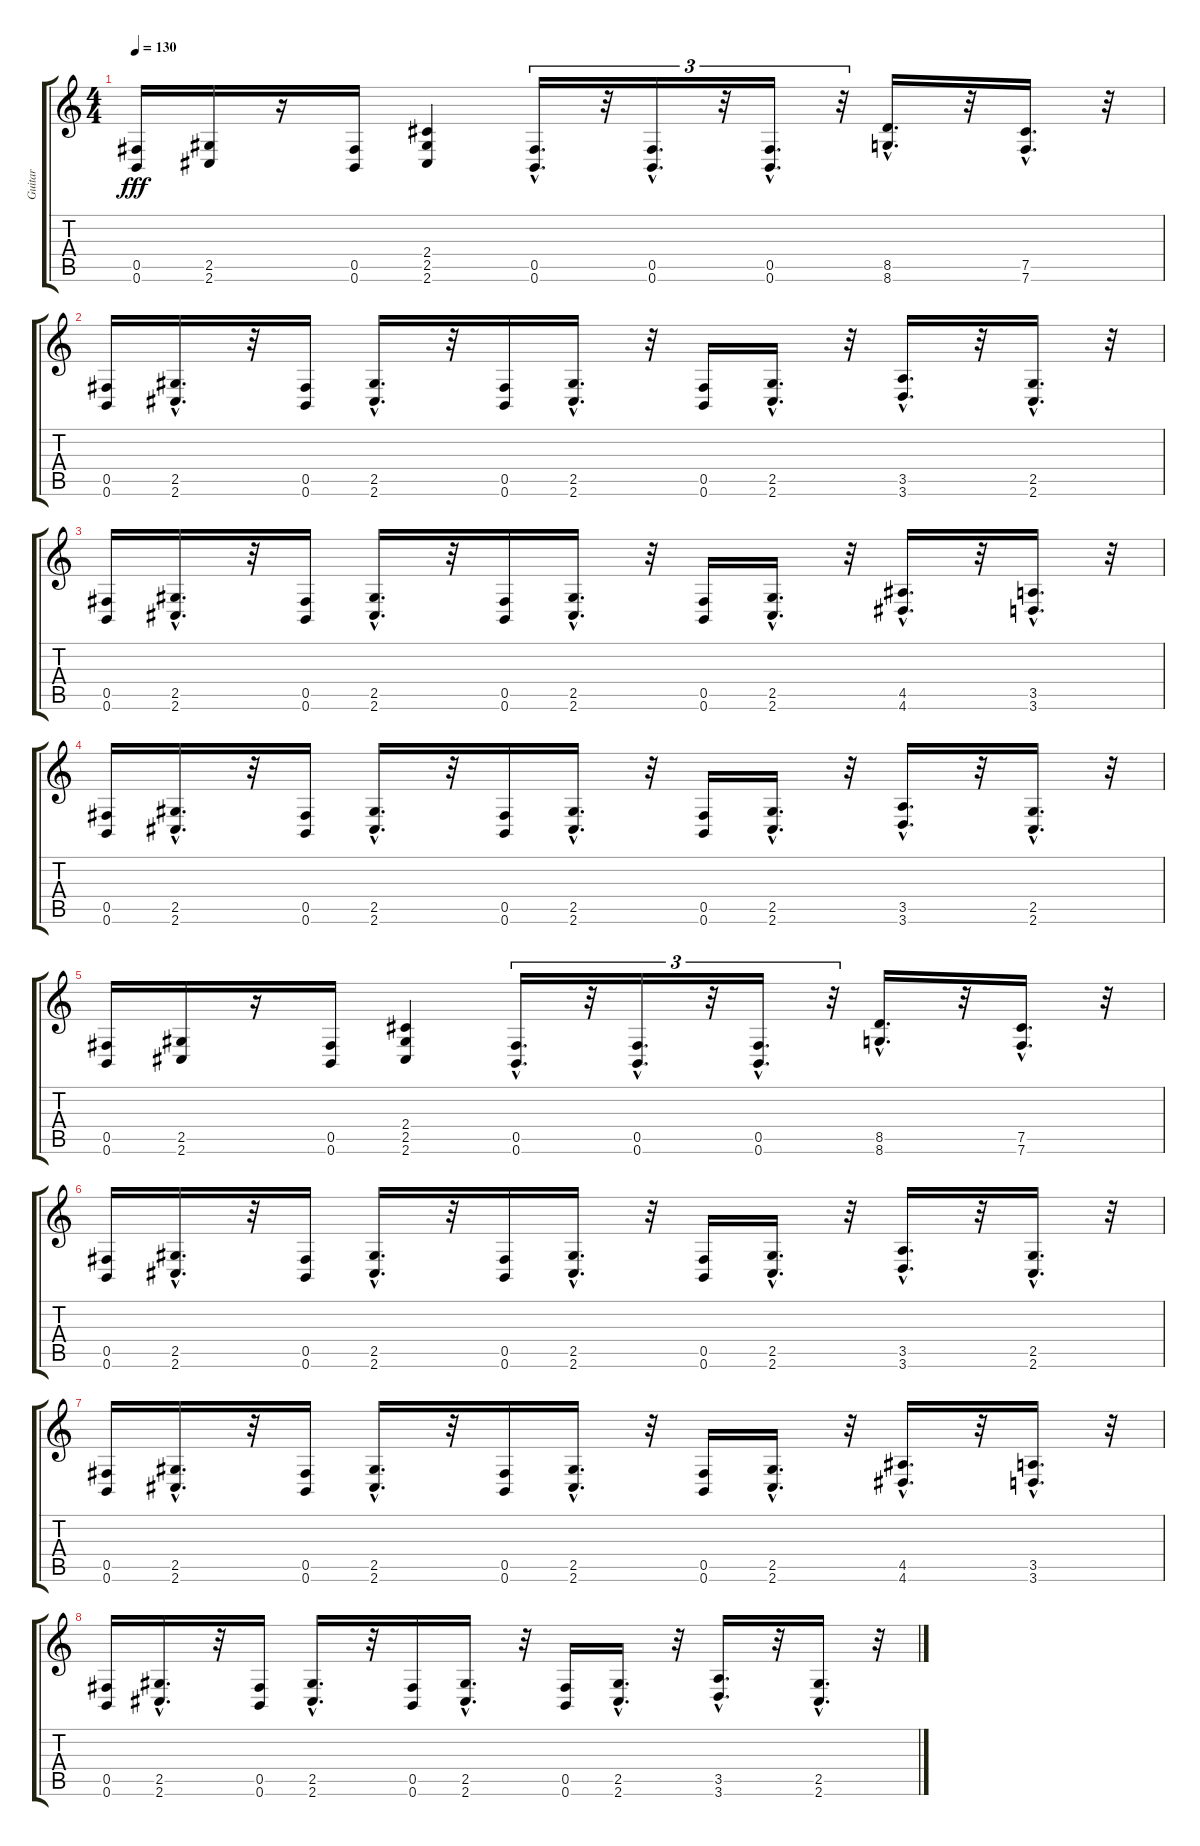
\track ("Guitar" "Guitar") {instrument distortionguitar}
\staff {score tabs}
\tuning (Db4 Ab3 E3 B2 Gb2 B1) {hide}
\ts (4 4)
\tempo 130
\clef g2
\ks c
(0.5 0.6).16{dy fff} (2.5 2.6).16 r.16 (0.5 0.6).16 (2.4 2.5 2.6).4 (0.5{hac} 0.6{hac}).16{d tu (3 2)} r.32{tu (3 2)} (0.5{hac} 0.6{hac}).16{d tu (3 2)} r.32{tu (3 2)} (0.5{hac} 0.6{hac}).16{d tu (3 2)} r.32{tu (3 2)} (8.5{hac} 8.6{hac}).16{d} r.32 (7.5{hac} 7.6{hac}).16{d} r.32 |
(0.5 0.6).16 (2.5{hac} 2.6{hac}).16{d} r.32 (0.5 0.6).16 (2.5{hac} 2.6{hac}).16{d} r.32 (0.5 0.6).16 (2.5{hac} 2.6{hac}).16{d} r.32 (0.5 0.6).16 (2.5{hac} 2.6{hac}).16{d} r.32 (3.5{hac} 3.6{hac}).16{d} r.32 (2.5{hac} 2.6{hac}).16{d} r.32 |
(0.5 0.6).16 (2.5{hac} 2.6{hac}).16{d} r.32 (0.5 0.6).16 (2.5{hac} 2.6{hac}).16{d} r.32 (0.5 0.6).16 (2.5{hac} 2.6{hac}).16{d} r.32 (0.5 0.6).16 (2.5{hac} 2.6{hac}).16{d} r.32 (4.5{hac} 4.6{hac}).16{d} r.32 (3.5{hac} 3.6{hac}).16{d} r.32 |
(0.5 0.6).16 (2.5{hac} 2.6{hac}).16{d} r.32 (0.5 0.6).16 (2.5{hac} 2.6{hac}).16{d} r.32 (0.5 0.6).16 (2.5{hac} 2.6{hac}).16{d} r.32 (0.5 0.6).16 (2.5{hac} 2.6{hac}).16{d} r.32 (3.5{hac} 3.6{hac}).16{d} r.32 (2.5{hac} 2.6{hac}).16{d} r.32 |
(0.5 0.6).16 (2.5 2.6).16 r.16 (0.5 0.6).16 (2.4 2.5 2.6).4 (0.5{hac} 0.6{hac}).16{d tu (3 2)} r.32{tu (3 2)} (0.5{hac} 0.6{hac}).16{d tu (3 2)} r.32{tu (3 2)} (0.5{hac} 0.6{hac}).16{d tu (3 2)} r.32{tu (3 2)} (8.5{hac} 8.6{hac}).16{d} r.32 (7.5{hac} 7.6{hac}).16{d} r.32 |
(0.5 0.6).16 (2.5{hac} 2.6{hac}).16{d} r.32 (0.5 0.6).16 (2.5{hac} 2.6{hac}).16{d} r.32 (0.5 0.6).16 (2.5{hac} 2.6{hac}).16{d} r.32 (0.5 0.6).16 (2.5{hac} 2.6{hac}).16{d} r.32 (3.5{hac} 3.6{hac}).16{d} r.32 (2.5{hac} 2.6{hac}).16{d} r.32 |
(0.5 0.6).16 (2.5{hac} 2.6{hac}).16{d} r.32 (0.5 0.6).16 (2.5{hac} 2.6{hac}).16{d} r.32 (0.5 0.6).16 (2.5{hac} 2.6{hac}).16{d} r.32 (0.5 0.6).16 (2.5{hac} 2.6{hac}).16{d} r.32 (4.5{hac} 4.6{hac}).16{d} r.32 (3.5{hac} 3.6{hac}).16{d} r.32 |
(0.5 0.6).16 (2.5{hac} 2.6{hac}).16{d} r.32 (0.5 0.6).16 (2.5{hac} 2.6{hac}).16{d} r.32 (0.5 0.6).16 (2.5{hac} 2.6{hac}).16{d} r.32 (0.5 0.6).16 (2.5{hac} 2.6{hac}).16{d} r.32 (3.5{hac} 3.6{hac}).16{d} r.32 (2.5{hac} 2.6{hac}).16{d} r.32
